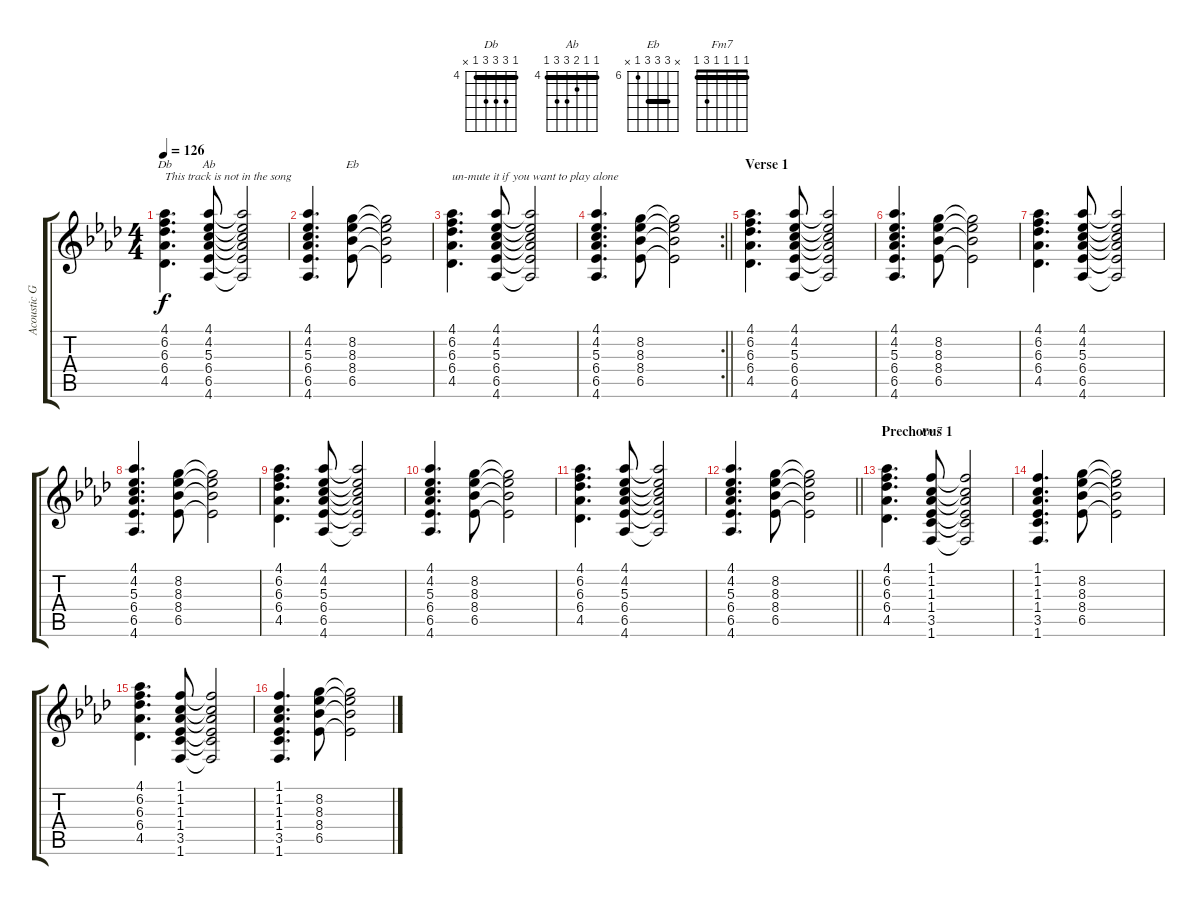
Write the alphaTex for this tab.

\track ("Acoustic Guitar to play alone" "Acoustic G") {mute instrument acousticguitarsteel}
\staff {score tabs}
\tuning (E4 B3 G3 D3 A2 E2) {hide}
\chord ("Db" 4 6 6 6 4 x) {firstfret 4 barre 4}
\chord ("Ab" 4 4 5 6 6 4) {firstfret 4 barre 4}
\chord ("Eb" x 8 8 8 6 x) {firstfret 6 barre 8}
\chord ("Fm7" 1 1 1 1 3 1) {barre 1}
\ts (4 4)
\tempo 126
\clef g2
\ks ab
(4.1 6.2 6.3 6.4 4.5).4{d ch "Db" txt "This track is not in the song" dy f instrument acousticguitarsteel} (4.1 4.2 5.3 6.4 6.5 4.6).8{ch "Ab"} (4.1{t} 4.2{t} 5.3{t} 6.4{t} 6.5{t} 4.6{t}).2 |
(4.1 4.2 5.3 6.4 6.5 4.6).4{d} (8.2 8.3 8.4 6.5).8{ch "Eb"} (8.2{t} 8.3{t} 8.4{t} 6.5{t}).2 |
(4.1 6.2 6.3 6.4 4.5).4{d txt "un-mute it if you want to play alone"} (4.1 4.2 5.3 6.4 6.5 4.6).8 (4.1{t} 4.2{t} 5.3{t} 6.4{t} 6.5{t} 4.6{t}).2 |
\rc 2
\barLineRight lightlight
(4.1 4.2 5.3 6.4 6.5 4.6).4{d} (8.2 8.3 8.4 6.5).8 (8.2{t} 8.3{t} 8.4{t} 6.5{t}).2 |
\section ("" "Verse 1")
(4.1 6.2 6.3 6.4 4.5).4{d} (4.1 4.2 5.3 6.4 6.5 4.6).8 (4.1{t} 4.2{t} 5.3{t} 6.4{t} 6.5{t} 4.6{t}).2 |
(4.1 4.2 5.3 6.4 6.5 4.6).4{d} (8.2 8.3 8.4 6.5).8 (8.2{t} 8.3{t} 8.4{t} 6.5{t}).2 |
(4.1 6.2 6.3 6.4 4.5).4{d} (4.1 4.2 5.3 6.4 6.5 4.6).8 (4.1{t} 4.2{t} 5.3{t} 6.4{t} 6.5{t} 4.6{t}).2 |
(4.1 4.2 5.3 6.4 6.5 4.6).4{d} (8.2 8.3 8.4 6.5).8 (8.2{t} 8.3{t} 8.4{t} 6.5{t}).2 |
(4.1 6.2 6.3 6.4 4.5).4{d} (4.1 4.2 5.3 6.4 6.5 4.6).8 (4.1{t} 4.2{t} 5.3{t} 6.4{t} 6.5{t} 4.6{t}).2 |
(4.1 4.2 5.3 6.4 6.5 4.6).4{d} (8.2 8.3 8.4 6.5).8 (8.2{t} 8.3{t} 8.4{t} 6.5{t}).2 |
(4.1 6.2 6.3 6.4 4.5).4{d} (4.1 4.2 5.3 6.4 6.5 4.6).8 (4.1{t} 4.2{t} 5.3{t} 6.4{t} 6.5{t} 4.6{t}).2 |
\barLineRight lightlight
(4.1 4.2 5.3 6.4 6.5 4.6).4{d} (8.2 8.3 8.4 6.5).8 (8.2{t} 8.3{t} 8.4{t} 6.5{t}).2 |
\section ("" "Prechorus 1")
(4.1 6.2 6.3 6.4 4.5).4{d} (1.1 1.2 1.3 1.4 3.5 1.6).8{ch "Fm7"} (1.1{t} 1.2{t} 1.3{t} 1.4{t} 3.5{t} 1.6{t}).2 |
(1.1 1.2 1.3 1.4 3.5 1.6).4{d} (8.2 8.3 8.4 6.5).8 (8.2{t} 8.3{t} 8.4{t} 6.5{t}).2 |
(4.1 6.2 6.3 6.4 4.5).4{d} (1.1 1.2 1.3 1.4 3.5 1.6).8 (1.1{t} 1.2{t} 1.3{t} 1.4{t} 3.5{t} 1.6{t}).2 |
(1.1 1.2 1.3 1.4 3.5 1.6).4{d} (8.2 8.3 8.4 6.5).8 (8.2{t} 8.3{t} 8.4{t} 6.5{t}).2
